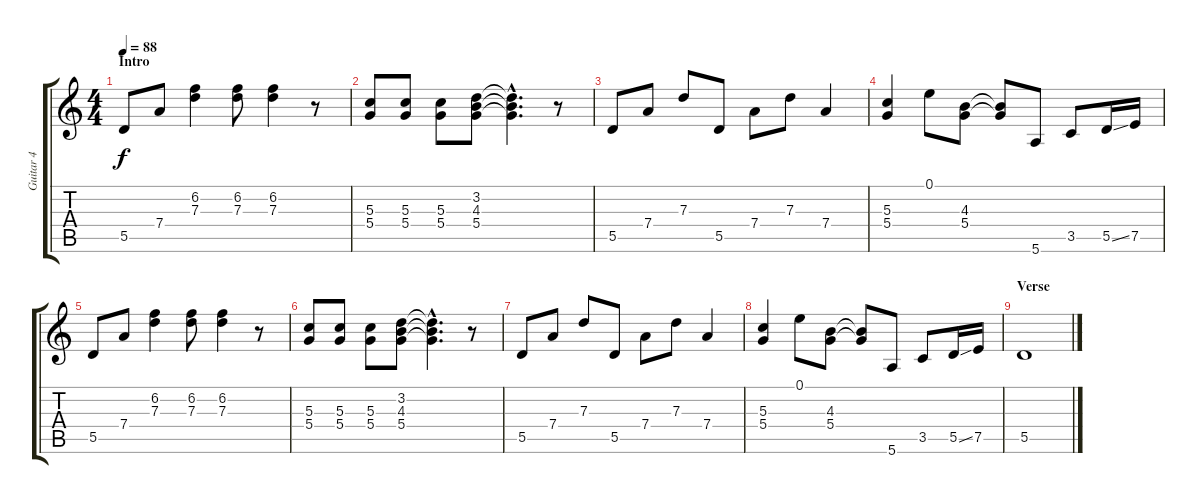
\track ("Guitar 4" "Guitar 4") {instrument acousticguitarnylon}
\staff {score tabs}
\tuning (E4 B3 G3 D3 A2 E2) {hide}
\ts (4 4)
\section ("" "Intro")
\tempo 88
\clef g2
\ks c
5.5.8{dy f instrument acousticguitarnylon} 7.4.8 (6.2 7.3).4 (6.2 7.3).8 (6.2 7.3).4 r.8 |
(5.3 5.4).8 (5.3 5.4).8 (5.3 5.4).8 (3.2 4.3 5.4).8 (3.2{hac t} 4.3{hac t} 5.4{hac t}).4{d} r.8 |
5.5.8 7.4.8 7.3.8 5.5.8 7.4.8 7.3.8 7.4.4 |
(5.3 5.4).4 0.1.8 (4.3 5.4).8 (4.3{t} 5.4{t}).8 5.6.8 3.5.8 5.5{ss}.16 7.5.16 |
5.5.8 7.4.8 (6.2 7.3).4 (6.2 7.3).8 (6.2 7.3).4 r.8 |
(5.3 5.4).8 (5.3 5.4).8 (5.3 5.4).8 (3.2 4.3 5.4).8 (3.2{hac t} 4.3{hac t} 5.4{hac t}).4{d} r.8 |
5.5.8 7.4.8 7.3.8 5.5.8 7.4.8 7.3.8 7.4.4 |
(5.3 5.4).4 0.1.8 (4.3 5.4).8 (4.3{t} 5.4{t}).8 5.6.8 3.5.8 5.5{ss}.16 7.5.16 |
\section ("" "Verse")
5.5.1
